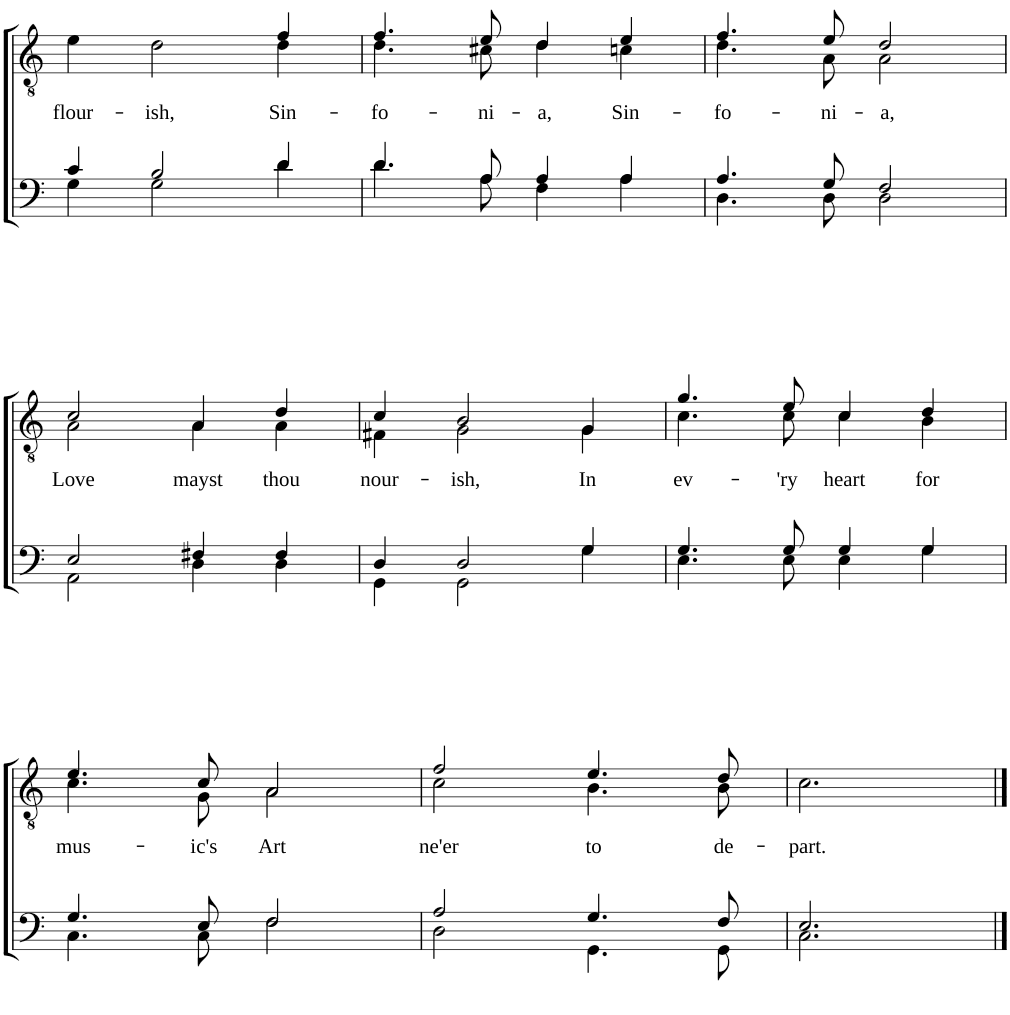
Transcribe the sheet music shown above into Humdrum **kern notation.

**kern	**kern	**text
*part2	*part1	*part1
*staff2	*staff1	*staff1
*I"Bass	*I"Tenor	*
!!LO:PB:g=z
*clefF4	*clefGv2	*
*k[]	*k[]	*
*M4/4	*M4/4	*
*met(c)	*met(c)	*
=22	=22	=22
*^	*	*
!	!	!	!LO:LY:b
*	*	*^	*
4c/	4G\	4e\	2.ryy	flour-
!	!	!	!	!LO:LY:b
2B/	2G\	2d\	.	-ish,
!	!	!	!	!LO:LY:b
4d/	4d\	4f/	4d\	Sin-
=23	=23	=23	=23	=23
!	!	!	!	!LO:LY:b
4.d/	4.d\	4.f/	4.d\	-fo-
!	!	!	!	!LO:LY:b
8A/	8A\	8e/	8c#X\	-ni-
!	!	!	!	!LO:LY:b
4A/	4F\	4d/	4d\	-a,
!	!	!	!	!LO:LY:b
4A/	4A\	4e/	4cn\	Sin-
=24	=24	=24	=24	=24
!	!	!	!	!LO:LY:b
4.A/	4.D\	4.f/	4.d\	-fo-
!	!	!	!	!LO:LY:b
8G/	8D\	8e/	8A\	-ni-
!	!	!	!	!LO:LY:b
2F/	2D\	2d/	2A\	-a,
!!LO:LB:g=z	!!
=25	=25	=25	=25	=25
!	!	!	!	!LO:LY:b
2E/	2AA\	2c/	2A\	Love
!	!	!	!	!LO:LY:b
4F#X/	4D\	4A/	4A\	mayst
!	!	!	!	!LO:LY:b
4F#/	4D\	4d/	4A\	thou
=26	=26	=26	=26	=26
!	!	!	!	!LO:LY:b
4D/	4GG\	4c/	4F#X\	nour-
!	!	!	!	!LO:LY:b
2D/	2GG\	2B/	2G\	-ish,
!	!	!	!	!LO:LY:b
4G/	4G\	4G/	4G\	In
=27	=27	=27	=27	=27
!	!	!	!	!LO:LY:b
4.G/	4.E\	4.g/	4.c\	ev-
!	!	!	!	!LO:LY:b
8G/	8E\	8e/	8c\	-'ry
!	!	!	!	!LO:LY:b
4G/	4E\	4c/	4c\	heart
!	!	!	!	!LO:LY:b
4G/	4G\	4d/	4B\	for
!!LO:LB:g=z	!!
=28	=28	=28	=28	=28
!	!	!	!	!LO:LY:b
4.G/	4.C\	4.e/	4.c\	mus-
!	!	!	!	!LO:LY:b
8E/	8C\	8c/	8G\	-ic's
!	!	!	!	!LO:LY:b
2F/	2F\	2A/	2A\	Art
=29	=29	=29	=29	=29
!	!	!	!	!LO:LY:b
2A/	2D\	2f/	2c\	ne'er
!	!	!	!	!LO:LY:b
4.G/	4.GG\	4.e/	4.B\	to
!	!	!	!	!LO:LY:b
8F/	8GG\	8d/	8B\	de-
=30	=30	=30	=30	=30
!	!	!	!	!LO:LY:b
*	*	*v	*v	*
2.E/	2.C\	2.c\	-part.
*v	*v	*	*
==	==	==
*-	*-	*-
